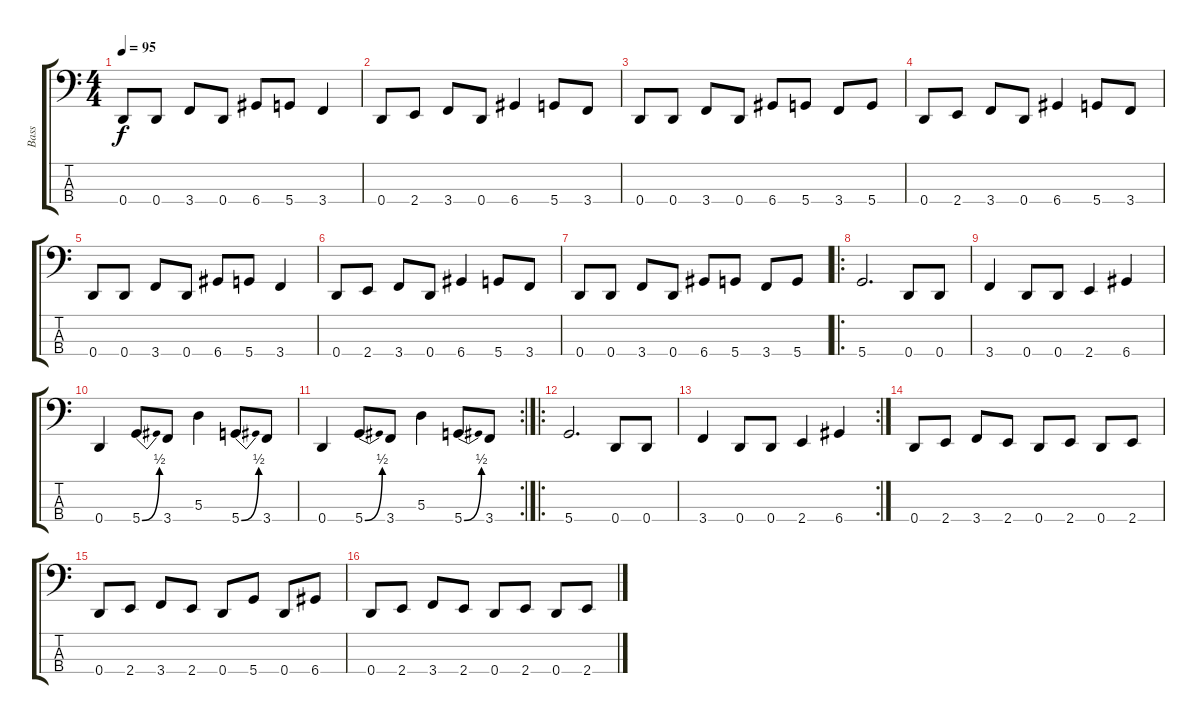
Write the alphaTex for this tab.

\track ("Bass" "Bass") {instrument electricbassfinger}
\staff {score tabs}
\tuning (G2 D2 A1 D1) {hide}
\ts (4 4)
\tempo 95
\clef f4
\ks c
0.4.8{dy f} 0.4.8 3.4.8 0.4.8 6.4.8 5.4.8 3.4.4 |
0.4.8 2.4.8 3.4.8 0.4.8 6.4.4 5.4.8 3.4.8 |
0.4.8 0.4.8 3.4.8 0.4.8 6.4.8 5.4.8 3.4.8 5.4.8 |
0.4.8 2.4.8 3.4.8 0.4.8 6.4.4 5.4.8 3.4.8 |
0.4.8 0.4.8 3.4.8 0.4.8 6.4.8 5.4.8 3.4.4 |
0.4.8 2.4.8 3.4.8 0.4.8 6.4.4 5.4.8 3.4.8 |
0.4.8 0.4.8 3.4.8 0.4.8 6.4.8 5.4.8 3.4.8 5.4.8 |
\ro
5.4.2{d} 0.4.8 0.4.8 |
3.4.4 0.4.8 0.4.8 2.4.4 6.4.4 |
0.4.4 5.4{be (bend 0 0 60 2)}.8 3.4.8 5.3.4 5.4{be (bend 0 0 60 2)}.8 3.4.8 |
\rc 2
0.4.4 5.4{be (bend 0 0 60 2)}.8 3.4.8 5.3.4 5.4{be (bend 0 0 60 2)}.8 3.4.8 |
\ro
5.4.2{d} 0.4.8 0.4.8 |
\rc 2
3.4.4 0.4.8 0.4.8 2.4.4 6.4.4 |
0.4.8 2.4.8 3.4.8 2.4.8 0.4.8 2.4.8 0.4.8 2.4.8 |
0.4.8 2.4.8 3.4.8 2.4.8 0.4.8 5.4.8 0.4.8 6.4.8 |
0.4.8 2.4.8 3.4.8 2.4.8 0.4.8 2.4.8 0.4.8 2.4.8
